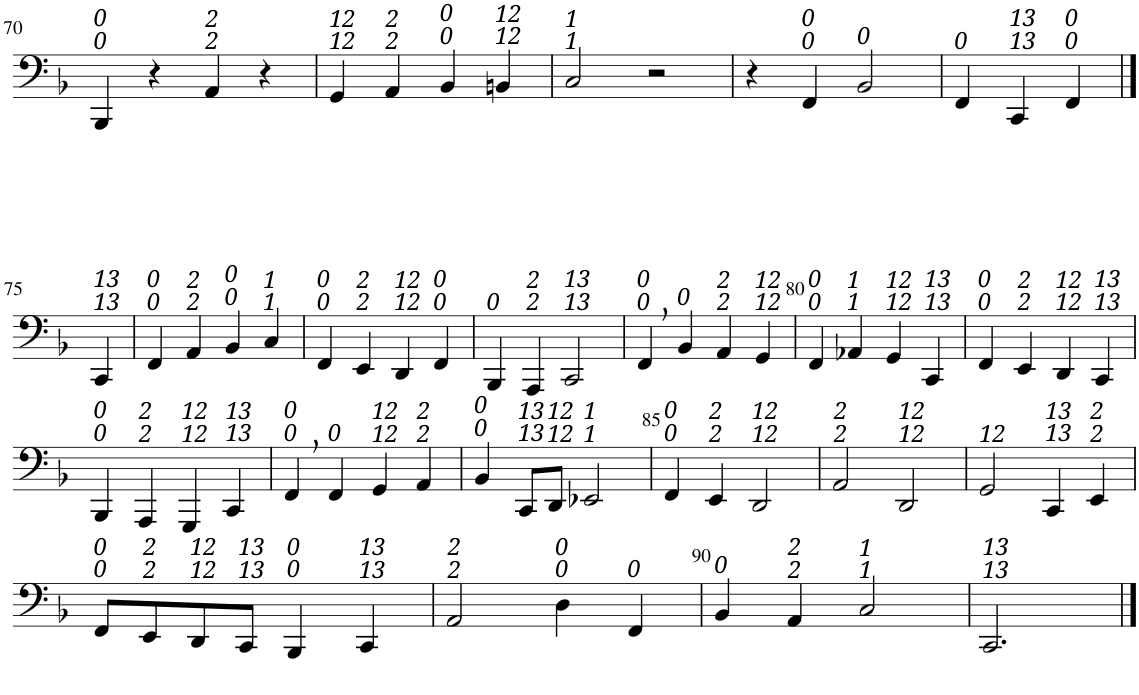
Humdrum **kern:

**kern
*part1
*staff1
*I"Piano
*I'Pno.
!!LO:PB:g=z
*clefF4
*k[b-]
*M4/4
=70
!LO:TX:a:i:t=0
!LO:TX:a:i:t=0
4BBB-/
4r
!LO:TX:a:i:t=2
!LO:TX:a:i:t=2
4AA/
4r
=71
!LO:TX:a:i:t=12
!LO:TX:a:i:t=12
4GG/
!LO:TX:a:i:t=2
!LO:TX:a:i:t=2
4AA/
!LO:TX:a:i:t=0
!LO:TX:a:i:t=0
4BB-/
!LO:TX:a:i:t=12
!LO:TX:a:i:t=12
4BBn/
=72
!LO:TX:a:i:t=1
!LO:TX:a:i:t=1
2C/
2r
=73
4r
!LO:TX:a:i:t=0
!LO:TX:a:i:t=0
4FF/
!LO:TX:a:i:t=0
2BB-/
=74
!LO:TX:a:i:t=0
4FF/
!LO:TX:a:i:t=13
!LO:TX:a:i:t=13
4CC/
!LO:TX:a:i:t=0
!LO:TX:a:i:t=0
4FF/
!!LO:LB:g=z
==75
!LO:TX:a:i:t=13
!LO:TX:a:i:t=13
4CC/
=76
!LO:TX:a:i:t=0
!LO:TX:a:i:t=0
4FF/
!LO:TX:a:i:t=2
!LO:TX:a:i:t=2
4AA/
!LO:TX:a:i:t=0
!LO:TX:a:i:t=0
4BB-/
!LO:TX:a:i:t=1
!LO:TX:a:i:t=1
4C/
=77
!LO:TX:a:i:t=0
!LO:TX:a:i:t=0
4FF/
!LO:TX:a:i:t=2
!LO:TX:a:i:t=2
4EE/
!LO:TX:a:i:t=12
!LO:TX:a:i:t=12
4DD/
!LO:TX:a:i:t=0
!LO:TX:a:i:t=0
4FF/
=78
!LO:TX:a:i:t=0
4BBB-/
!LO:TX:a:i:t=2
!LO:TX:a:i:t=2
4AAA/
!LO:TX:a:i:t=13
!LO:TX:a:i:t=13
2CC/
=79
!LO:TX:a:i:t=0
!LO:TX:a:i:t=0
4FF,/
!LO:TX:a:i:t=0
4BB-/
!LO:TX:a:i:t=2
!LO:TX:a:i:t=2
4AA/
!LO:TX:a:i:t=12
!LO:TX:a:i:t=12
4GG/
=80
!LO:TX:a:i:t=0
!LO:TX:a:i:t=0
4FF/
!LO:TX:a:i:t=1
!LO:TX:a:i:t=1
4AA-X/
!LO:TX:a:i:t=12
!LO:TX:a:i:t=12
4GG/
!LO:TX:a:i:t=13
!LO:TX:a:i:t=13
4CC/
=81
!LO:TX:a:i:t=0
!LO:TX:a:i:t=0
4FF/
!LO:TX:a:i:t=2
!LO:TX:a:i:t=2
4EE/
!LO:TX:a:i:t=12
!LO:TX:a:i:t=12
4DD/
!LO:TX:a:i:t=13
!LO:TX:a:i:t=13
4CC/
!!LO:LB:g=z
=82
!LO:TX:a:i:t=0
!LO:TX:a:i:t=0
4BBB-/
!LO:TX:a:i:t=2
!LO:TX:a:i:t=2
4AAA/
!LO:TX:a:i:t=12
!LO:TX:a:i:t=12
4GGG/
!LO:TX:a:i:t=13
!LO:TX:a:i:t=13
4CC/
=83
!LO:TX:a:i:t=0
!LO:TX:a:i:t=0
4FF,/
!LO:TX:a:i:t=0
4FF/
!LO:TX:a:i:t=12
!LO:TX:a:i:t=12
4GG/
!LO:TX:a:i:t=2
!LO:TX:a:i:t=2
4AA/
=84
!LO:TX:a:i:t=0
!LO:TX:a:i:t=0
4BB-/
!LO:TX:a:i:t=13
!LO:TX:a:i:t=13
8CC/L
!LO:TX:a:i:t=12
!LO:TX:a:i:t=12
8DD/J
!LO:TX:a:i:t=1
!LO:TX:a:i:t=1
2EE-X/
=85
!LO:TX:a:i:t=0
!LO:TX:a:i:t=0
4FF/
!LO:TX:a:i:t=2
!LO:TX:a:i:t=2
4EE/
!LO:TX:a:i:t=12
!LO:TX:a:i:t=12
2DD/
=86
!LO:TX:a:i:t=2
!LO:TX:a:i:t=2
2AA/
!LO:TX:a:i:t=12
!LO:TX:a:i:t=12
2DD/
=87
!LO:TX:a:i:t=12
2GG/
!LO:TX:a:i:t=13
!LO:TX:a:i:t=13
4CC/
!LO:TX:a:i:t=2
!LO:TX:a:i:t=2
4EE/
!!LO:LB:g=z
=88
!LO:TX:a:i:t=0
!LO:TX:a:i:t=0
8FF/L
!LO:TX:a:i:t=2
!LO:TX:a:i:t=2
8EE/
!LO:TX:a:i:t=12
!LO:TX:a:i:t=12
8DD/
!LO:TX:a:i:t=13
!LO:TX:a:i:t=13
8CC/J
!LO:TX:a:i:t=0
!LO:TX:a:i:t=0
4BBB-/
!LO:TX:a:i:t=13
!LO:TX:a:i:t=13
4CC/
=89
!LO:TX:a:i:t=2
!LO:TX:a:i:t=2
2AA/
!LO:TX:a:i:t=0
!LO:TX:a:i:t=0
4D\
!LO:TX:a:i:t=0
4FF/
=90
!LO:TX:a:i:t=0
4BB-/
!LO:TX:a:i:t=2
!LO:TX:a:i:t=2
4AA/
!LO:TX:a:i:t=1
!LO:TX:a:i:t=1
2C/
=91
!LO:TX:a:i:t=13
!LO:TX:a:i:t=13
2.CC/
==
*-
